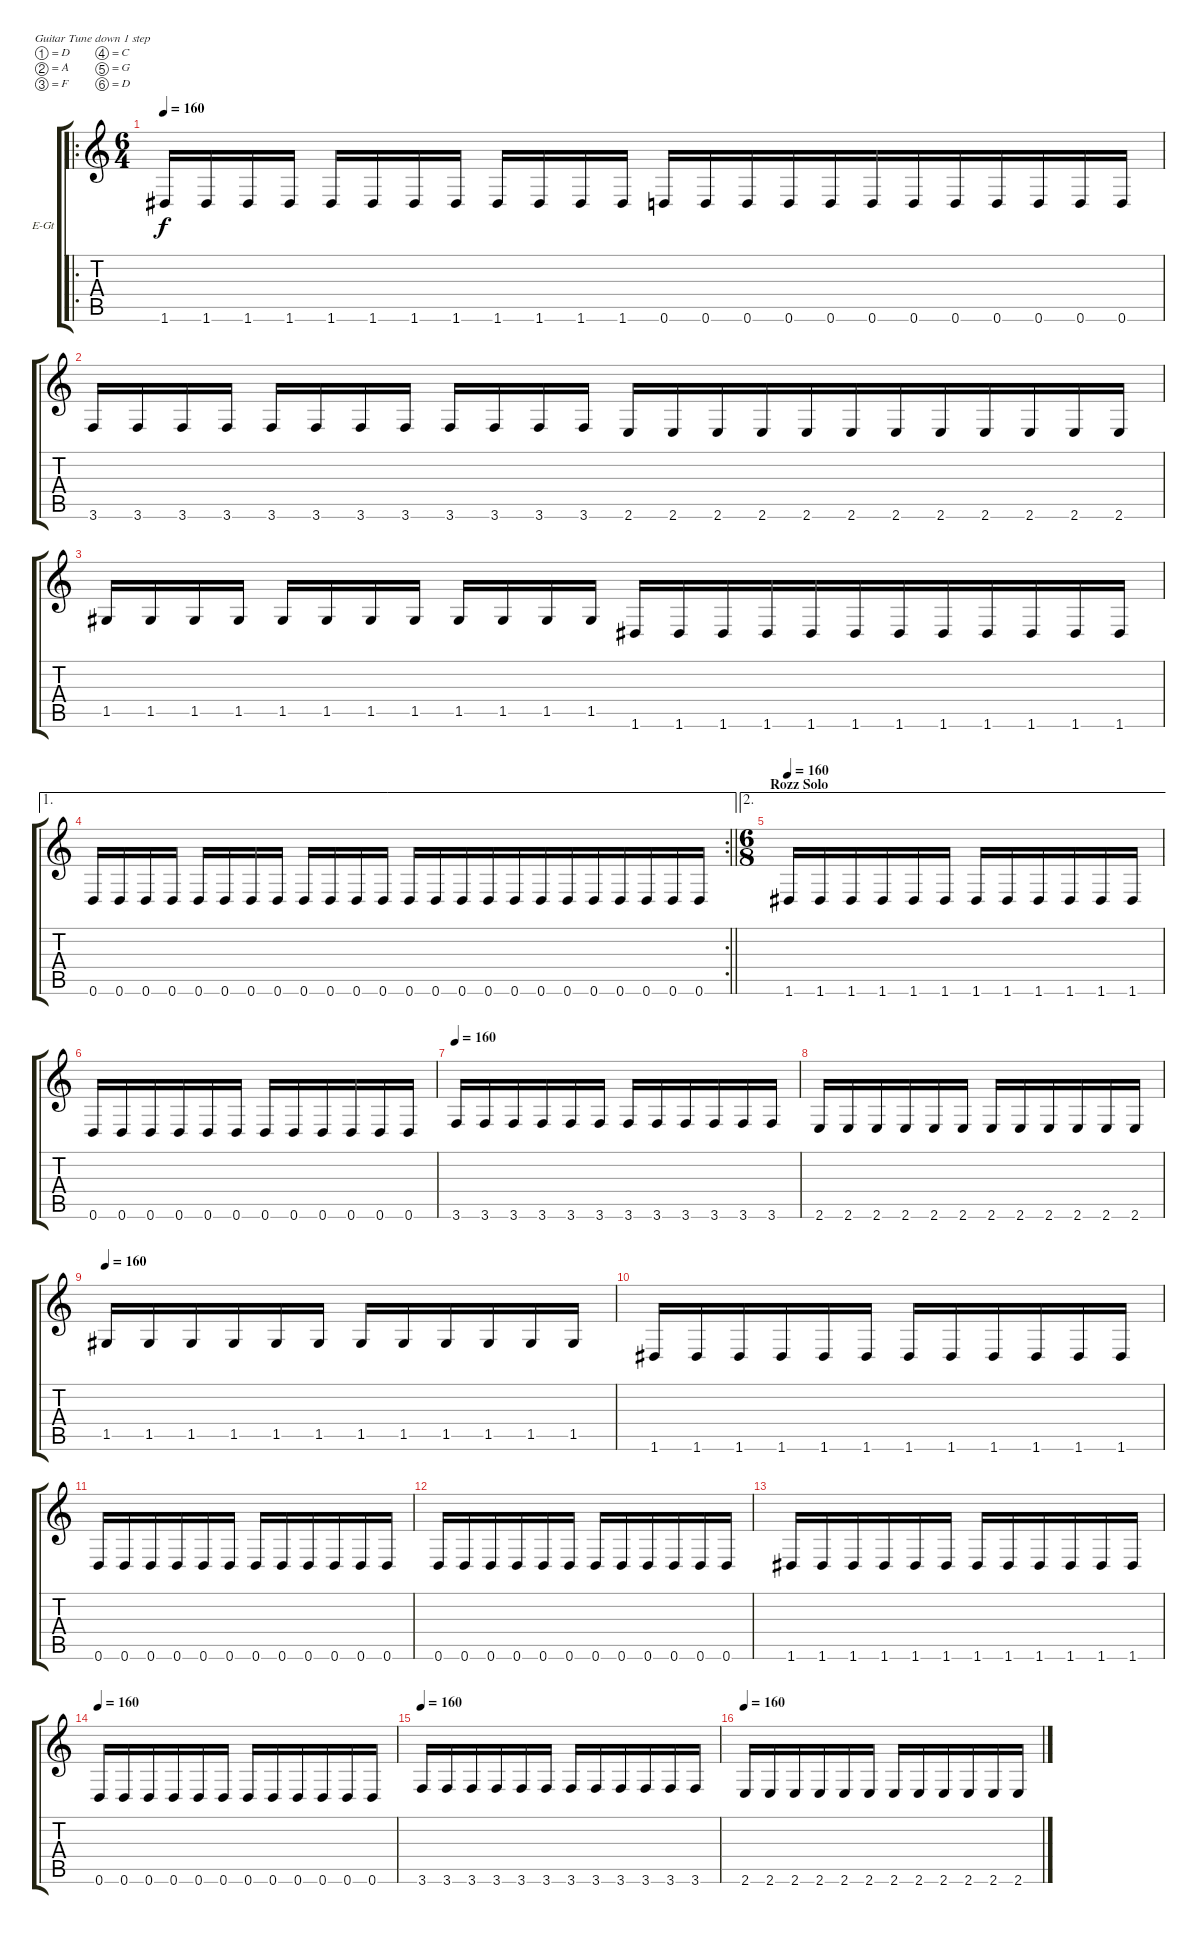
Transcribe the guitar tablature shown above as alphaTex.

\bracketExtendMode groupsimilarinstruments
\firstSystemTrackNameOrientation horizontal
\otherSystemsTrackNameOrientation horizontal
\track ("Rhythm" "E-Gt") {instrument distortionguitar}
\staff {score tabs}
\tuning (D4 A3 F3 C3 G2 D2)
\ro
\ts (6 4)
\beaming (8 2 2 2 6)
\tempo 160
\clef g2
\ks c
1.6.16{dy f} 1.6.16 1.6.16 1.6.16 1.6.16 1.6.16 1.6.16 1.6.16 1.6.16 1.6.16 1.6.16 1.6.16 0.6.16 0.6.16 0.6.16 0.6.16 0.6.16 0.6.16 0.6.16 0.6.16 0.6.16 0.6.16 0.6.16 0.6.16 |
3.6.16 3.6.16 3.6.16 3.6.16 3.6.16 3.6.16 3.6.16 3.6.16 3.6.16 3.6.16 3.6.16 3.6.16 2.6.16 2.6.16 2.6.16 2.6.16 2.6.16 2.6.16 2.6.16 2.6.16 2.6.16 2.6.16 2.6.16 2.6.16 |
1.5.16 1.5.16 1.5.16 1.5.16 1.5.16 1.5.16 1.5.16 1.5.16 1.5.16 1.5.16 1.5.16 1.5.16 1.6.16 1.6.16 1.6.16 1.6.16 1.6.16 1.6.16 1.6.16 1.6.16 1.6.16 1.6.16 1.6.16 1.6.16 |
\ae 1
\rc 2
\barLineRight lightlight
0.6.16 0.6.16 0.6.16 0.6.16 0.6.16 0.6.16 0.6.16 0.6.16 0.6.16 0.6.16 0.6.16 0.6.16 0.6.16 0.6.16 0.6.16 0.6.16 0.6.16 0.6.16 0.6.16 0.6.16 0.6.16 0.6.16 0.6.16 0.6.16 |
\ae 2
\ts (6 8)
\beaming (8 3 3)
\section ("" "Rozz Solo")
\tempo 160
1.6.16 1.6.16 1.6.16 1.6.16 1.6.16 1.6.16 1.6.16 1.6.16 1.6.16 1.6.16 1.6.16 1.6.16 |
0.6.16 0.6.16 0.6.16 0.6.16 0.6.16 0.6.16 0.6.16 0.6.16 0.6.16 0.6.16 0.6.16 0.6.16 |
\tempo 160
3.6.16 3.6.16 3.6.16 3.6.16 3.6.16 3.6.16 3.6.16 3.6.16 3.6.16 3.6.16 3.6.16 3.6.16 |
2.6.16 2.6.16 2.6.16 2.6.16 2.6.16 2.6.16 2.6.16 2.6.16 2.6.16 2.6.16 2.6.16 2.6.16 |
\tempo 160
1.5.16 1.5.16 1.5.16 1.5.16 1.5.16 1.5.16 1.5.16 1.5.16 1.5.16 1.5.16 1.5.16 1.5.16 |
1.6.16 1.6.16 1.6.16 1.6.16 1.6.16 1.6.16 1.6.16 1.6.16 1.6.16 1.6.16 1.6.16 1.6.16 |
0.6.16 0.6.16 0.6.16 0.6.16 0.6.16 0.6.16 0.6.16 0.6.16 0.6.16 0.6.16 0.6.16 0.6.16 |
0.6.16 0.6.16 0.6.16 0.6.16 0.6.16 0.6.16 0.6.16 0.6.16 0.6.16 0.6.16 0.6.16 0.6.16 |
1.6.16 1.6.16 1.6.16 1.6.16 1.6.16 1.6.16 1.6.16 1.6.16 1.6.16 1.6.16 1.6.16 1.6.16 |
\tempo 160
0.6.16 0.6.16 0.6.16 0.6.16 0.6.16 0.6.16 0.6.16 0.6.16 0.6.16 0.6.16 0.6.16 0.6.16 |
\tempo 160
3.6.16 3.6.16 3.6.16 3.6.16 3.6.16 3.6.16 3.6.16 3.6.16 3.6.16 3.6.16 3.6.16 3.6.16 |
\tempo 160
2.6.16 2.6.16 2.6.16 2.6.16 2.6.16 2.6.16 2.6.16 2.6.16 2.6.16 2.6.16 2.6.16 2.6.16
